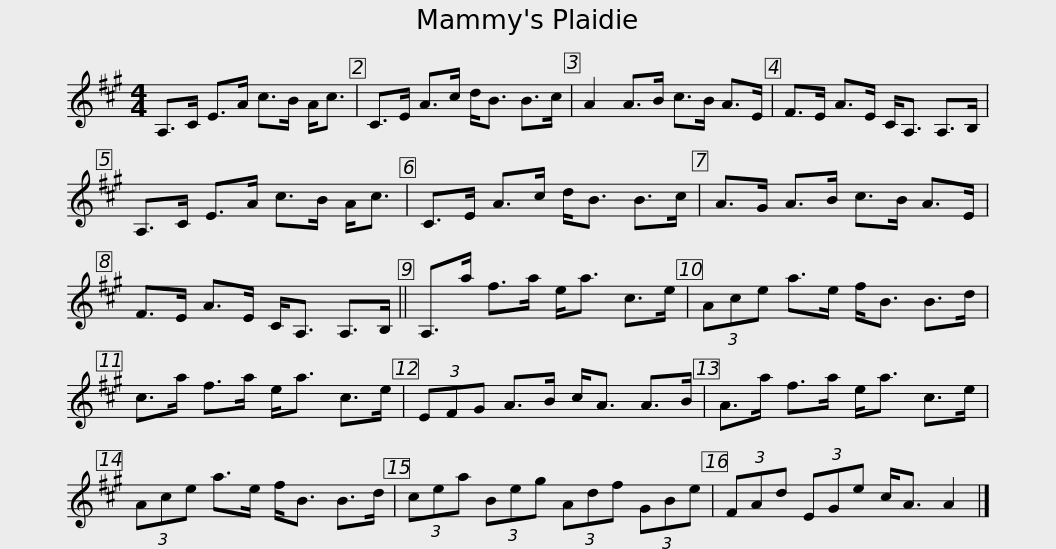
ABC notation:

X:1
L:1/8
M:4/4
I:linebreak $
K:A
V:1 treble
V:1
 A,>C E>A c>B A<c | C>E A>c d<B B>c | A2 A>B c>B A>E | F>E A>E C<A, A,>B, |$ A,>C E>A c>B A<c | %5
 C>E A>c d<B B>c | A>G A>B c>B A>E | F>E A>E C<A, A,>B, ||$ A,>a f>a e<a c>e | (3Ace a>e f<B B>d | %10
 c>a f>a e<a c>e | (3EFG A>B c<A A>B |$ A>a f>a e<a c>e | (3Ace a>e f<B B>d | (3cea (3Beg (3Adf (3GBe | %15
 (3FAd (3EGe c<A A2 |] %16
